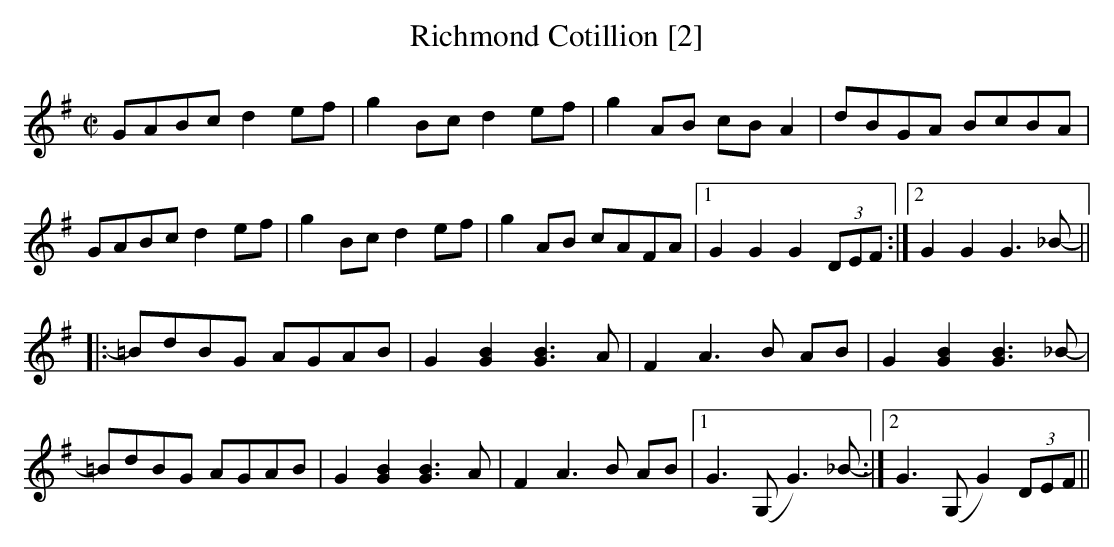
X:1
T:Richmond Cotillion [2]
M:C|
L:1/8
K:G
GABc d2ef|g2Bc d2ef|g2 AB cBA2|dBGA BcBA|
GABc d2ef|g2Bc d2ef|g2 AB cAFA|1 G2G2G2 (3DEF:|2 G2G2 G3 _B-||
|:=BdBG AGAB|G2[G2B2] [G3B3]A|F2 A3B AB|G2 [G2B2][G3B3] _B-|
=BdBG AGAB|G2[G2B2] [G3B3]A|F2 A3B AB|1 G3(G, G3)_B-:|2 G3 (G, G2) (3DEF||
